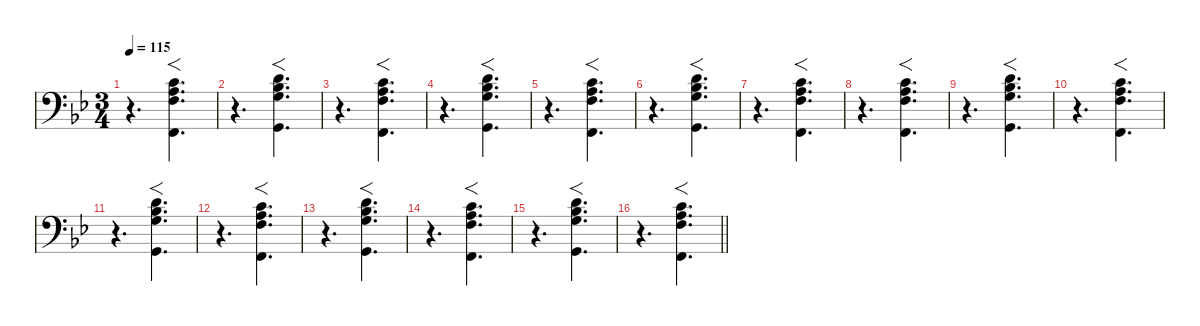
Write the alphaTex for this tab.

\defaultSystemsLayout 4
\hideDynamics
\bracketExtendMode nobrackets
\singleTrackTrackNamePolicy hidden
\multiTrackTrackNamePolicy hidden
\firstSystemTrackNameMode fullname
\firstSystemTrackNameOrientation horizontal
\otherSystemsTrackNameOrientation horizontal
\track ("Reverse Piano" "pno.") {defaultSystemsLayout 16 instrument acousticgrandpiano}
\staff {score}
\tuning (E4 B3 G3 D3 A2 E2)
\ts (3 4)
\tempo 115
\clef f4
\ks gminor
r.4{d dy f beam Down} (1.2{acc forcenatural} 2.3{acc forcenatural} 3.4{acc forcenatural} 1.6{acc forcenatural}).4{f d dy ff beam Down} |
r.4{d beam Down} (3.2{acc forcenatural} 3.3{acc b} 5.4{acc forcenatural} 3.6{acc forcenatural}).4{f d dy f beam Down} |
r.4{d beam Down} (1.2{acc forcenatural} 2.3{acc forcenatural} 3.4{acc forcenatural} 1.6{acc forcenatural}).4{f d dy ff beam Down} |
r.4{d beam Down} (3.2{acc forcenatural} 3.3{acc b} 5.4{acc forcenatural} 3.6{acc forcenatural}).4{f d dy f beam Down} |
r.4{d beam Down} (1.2{acc forcenatural} 2.3{acc forcenatural} 3.4{acc forcenatural} 1.6{acc forcenatural}).4{f d dy ff beam Down} |
r.4{d beam Down} (3.2{acc forcenatural} 3.3{acc b} 5.4{acc forcenatural} 3.6{acc forcenatural}).4{f d dy f beam Down} |
r.4{d beam Down} (1.2{acc forcenatural} 2.3{acc forcenatural} 3.4{acc forcenatural} 1.6{acc forcenatural}).4{f d beam Down} |
r.4{d beam Down} (1.2{acc forcenatural} 2.3{acc forcenatural} 3.4{acc forcenatural} 1.6{acc forcenatural}).4{f d dy ff beam Down} |
r.4{d beam Down} (3.2{acc forcenatural} 3.3{acc b} 5.4{acc forcenatural} 3.6{acc forcenatural}).4{f d dy f beam Down} |
r.4{d beam Down} (1.2{acc forcenatural} 2.3{acc forcenatural} 3.4{acc forcenatural} 1.6{acc forcenatural}).4{f d dy ff beam Down} |
r.4{d beam Down} (3.2{acc forcenatural} 3.3{acc b} 5.4{acc forcenatural} 3.6{acc forcenatural}).4{f d dy f beam Down} |
r.4{d beam Down} (1.2{acc forcenatural} 2.3{acc forcenatural} 3.4{acc forcenatural} 1.6{acc forcenatural}).4{f d dy ff beam Down} |
r.4{d beam Down} (3.2{acc forcenatural} 3.3{acc b} 5.4{acc forcenatural} 3.6{acc forcenatural}).4{f d dy f beam Down} |
r.4{d beam Down} (1.2{acc forcenatural} 2.3{acc forcenatural} 3.4{acc forcenatural} 1.6{acc forcenatural}).4{f d dy ff beam Down} |
r.4{d beam Down} (3.2{acc forcenatural} 3.3{acc b} 5.4{acc forcenatural} 3.6{acc forcenatural}).4{f d dy f beam Down} |
\barLineRight lightlight
r.4{d beam Down} (1.2{acc forcenatural} 2.3{acc forcenatural} 3.4{acc forcenatural} 1.6{acc forcenatural}).4{f d dy ff beam Down}
